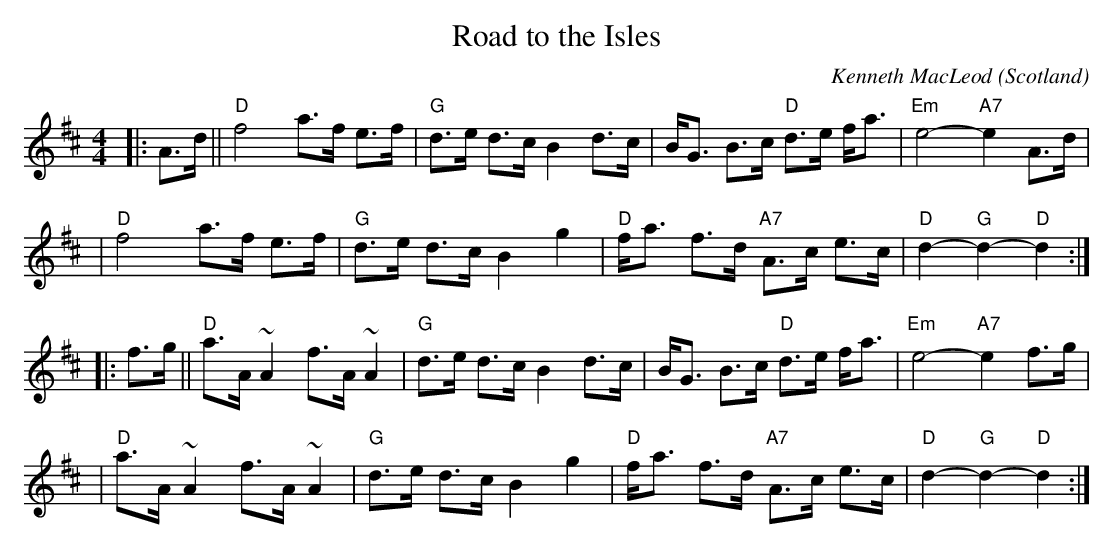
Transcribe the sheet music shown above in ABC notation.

X:1
T: Road to the Isles
C: Kenneth MacLeod
O: Scotland
M: 4/4
L: 1/8
K: D
|: A>d \
|| "D"f4 a>f e>f | "G"d>e d>c B2 d>c \
| B<G B>c "D"d>e f<a | "Em"e4- "A7"e2A>d |
| "D"f4 a>f e>f | "G"d>e d>c B2 g2 \
|"D"f<a f>d "A7"A>c e>c | "D"d2-"G"d2-"D"d2 :|
|: f>g \
|| "D"a>A ~A2 f>A ~A2 | "G"d>e d>c B2 d>c \
| B<G B>c "D"d>e f<a | "Em"e4- "A7"e2f>g |
| "D"a>A ~A2 f>A ~A2 | "G"d>e d>c B2 g2 \
|"D"f<a f>d "A7"A>c e>c | "D"d2-"G"d2-"D"d2 :|
